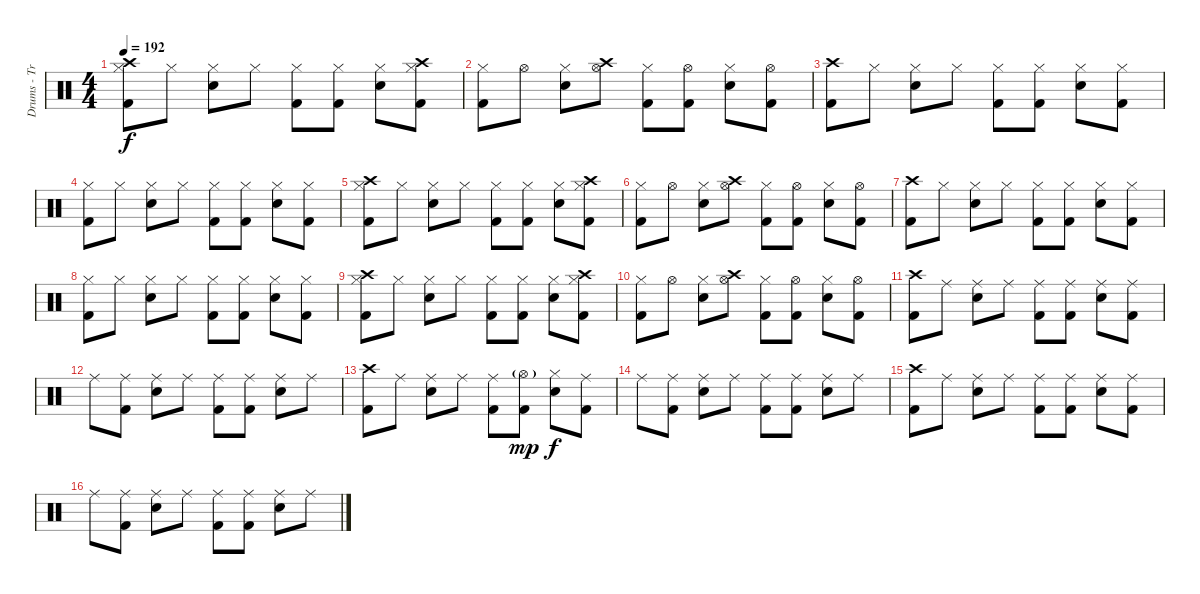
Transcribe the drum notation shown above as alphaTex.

\track ("Drums - Tré Cool" "Drums - Tr") {instrument percussion}
\staff {score}
\articulation defaults
\ts (4 4)
\tempo 192
\clef neutral
\ks c
("Hi-Hat (closed)" "Kick (hit) 2" "Crash high (hit)").8{dy f} "Hi-Hat (closed)".8 ("Hi-Hat (closed)" "Electric Snare (hit)").8 "Hi-Hat (closed)".8 ("Hi-Hat (closed)" "Kick (hit) 2").8 ("Hi-Hat (closed)" "Kick (hit) 2").8 ("Hi-Hat (closed)" "Electric Snare (hit)").8 ("Hi-Hat (closed)" "Kick (hit) 2" "Crash high (hit)").8 |
("Hi-Hat (closed)" "Kick (hit) 2").8 "Hi-Hat (open)".8 ("Hi-Hat (closed)" "Electric Snare (hit)").8 ("Hi-Hat (open)" "Crash high (hit)").8 ("Hi-Hat (closed)" "Kick (hit) 2").8 ("Hi-Hat (open)" "Kick (hit) 2").8 ("Hi-Hat (closed)" "Electric Snare (hit)").8 ("Hi-Hat (open)" "Kick (hit) 2").8 |
("Kick (hit) 2" "Crash high (hit)").8 "Hi-Hat (closed)".8 ("Hi-Hat (closed)" "Electric Snare (hit)").8 "Hi-Hat (closed)".8 ("Hi-Hat (closed)" "Kick (hit) 2").8 ("Hi-Hat (closed)" "Kick (hit) 2").8 ("Hi-Hat (closed)" "Electric Snare (hit)").8 ("Hi-Hat (closed)" "Kick (hit) 2").8 |
("Hi-Hat (closed)" "Kick (hit) 2").8 "Hi-Hat (closed)".8 ("Hi-Hat (closed)" "Electric Snare (hit)").8 "Hi-Hat (closed)".8 ("Hi-Hat (closed)" "Kick (hit) 2").8 ("Hi-Hat (closed)" "Kick (hit) 2").8 ("Hi-Hat (closed)" "Electric Snare (hit)").8 ("Hi-Hat (closed)" "Kick (hit) 2").8 |
("Hi-Hat (closed)" "Kick (hit) 2" "Crash high (hit)").8 "Hi-Hat (closed)".8 ("Hi-Hat (closed)" "Electric Snare (hit)").8 "Hi-Hat (closed)".8 ("Hi-Hat (closed)" "Kick (hit) 2").8 ("Hi-Hat (closed)" "Kick (hit) 2").8 ("Hi-Hat (closed)" "Electric Snare (hit)").8 ("Hi-Hat (closed)" "Kick (hit) 2" "Crash high (hit)").8 |
("Hi-Hat (closed)" "Kick (hit) 2").8 "Hi-Hat (open)".8 ("Hi-Hat (closed)" "Electric Snare (hit)").8 ("Hi-Hat (open)" "Crash high (hit)").8 ("Hi-Hat (closed)" "Kick (hit) 2").8 ("Hi-Hat (open)" "Kick (hit) 2").8 ("Hi-Hat (closed)" "Electric Snare (hit)").8 ("Hi-Hat (open)" "Kick (hit) 2").8 |
("Kick (hit) 2" "Crash high (hit)").8 "Hi-Hat (closed)".8 ("Hi-Hat (closed)" "Electric Snare (hit)").8 "Hi-Hat (closed)".8 ("Hi-Hat (closed)" "Kick (hit) 2").8 ("Hi-Hat (closed)" "Kick (hit) 2").8 ("Hi-Hat (closed)" "Electric Snare (hit)").8 ("Hi-Hat (closed)" "Kick (hit) 2").8 |
("Hi-Hat (closed)" "Kick (hit) 2").8 "Hi-Hat (closed)".8 ("Hi-Hat (closed)" "Electric Snare (hit)").8 "Hi-Hat (closed)".8 ("Hi-Hat (closed)" "Kick (hit) 2").8 ("Hi-Hat (closed)" "Kick (hit) 2").8 ("Hi-Hat (closed)" "Electric Snare (hit)").8 ("Hi-Hat (closed)" "Kick (hit) 2").8 |
("Hi-Hat (closed)" "Kick (hit) 2" "Crash high (hit)").8 "Hi-Hat (closed)".8 ("Hi-Hat (closed)" "Electric Snare (hit)").8 "Hi-Hat (closed)".8 ("Hi-Hat (closed)" "Kick (hit) 2").8 ("Hi-Hat (closed)" "Kick (hit) 2").8 ("Hi-Hat (closed)" "Electric Snare (hit)").8 ("Hi-Hat (closed)" "Kick (hit) 2" "Crash high (hit)").8 |
("Hi-Hat (closed)" "Kick (hit) 2").8 "Hi-Hat (open)".8 ("Hi-Hat (closed)" "Electric Snare (hit)").8 ("Hi-Hat (open)" "Crash high (hit)").8 ("Hi-Hat (closed)" "Kick (hit) 2").8 ("Hi-Hat (open)" "Kick (hit) 2").8 ("Hi-Hat (closed)" "Electric Snare (hit)").8 ("Hi-Hat (open)" "Kick (hit) 2").8 |
("Kick (hit) 2" "Crash high (hit)").8 "Ride (middle)".8 ("Ride (middle)" "Electric Snare (hit)").8 "Ride (middle)".8 ("Ride (middle)" "Kick (hit) 2").8 ("Ride (middle)" "Kick (hit) 2").8 ("Ride (middle)" "Electric Snare (hit)").8 ("Ride (middle)" "Kick (hit) 2").8 |
"Ride (middle)".8 ("Ride (middle)" "Kick (hit) 2").8 ("Ride (middle)" "Electric Snare (hit)").8 "Ride (middle)".8 ("Ride (middle)" "Kick (hit) 2").8 ("Ride (middle)" "Kick (hit) 2").8 ("Ride (middle)" "Electric Snare (hit)").8 "Ride (middle)".8 |
("Kick (hit) 2" "Crash high (hit)").8 "Ride (middle)".8 ("Ride (middle)" "Electric Snare (hit)").8 "Ride (middle)".8 ("Ride (middle)" "Kick (hit) 2").8 ("Hi-Hat (open)"{g} "Kick (hit) 2").8{dy mp} ("Hi-Hat (closed)" "Electric Snare (hit)").8{dy f} ("Ride (middle)" "Kick (hit) 2").8 |
"Ride (middle)".8 ("Ride (middle)" "Kick (hit) 2").8 ("Ride (middle)" "Electric Snare (hit)").8 "Ride (middle)".8 ("Ride (middle)" "Kick (hit) 2").8 ("Ride (middle)" "Kick (hit) 2").8 ("Ride (middle)" "Electric Snare (hit)").8 "Ride (middle)".8 |
("Kick (hit) 2" "Crash high (hit)").8 "Ride (middle)".8 ("Ride (middle)" "Electric Snare (hit)").8 "Ride (middle)".8 ("Ride (middle)" "Kick (hit) 2").8 ("Ride (middle)" "Kick (hit) 2").8 ("Ride (middle)" "Electric Snare (hit)").8 ("Ride (middle)" "Kick (hit) 2").8 |
"Ride (middle)".8 ("Ride (middle)" "Kick (hit) 2").8 ("Ride (middle)" "Electric Snare (hit)").8 "Ride (middle)".8 ("Ride (middle)" "Kick (hit) 2").8 ("Ride (middle)" "Kick (hit) 2").8 ("Ride (middle)" "Electric Snare (hit)").8 "Ride (middle)".8
